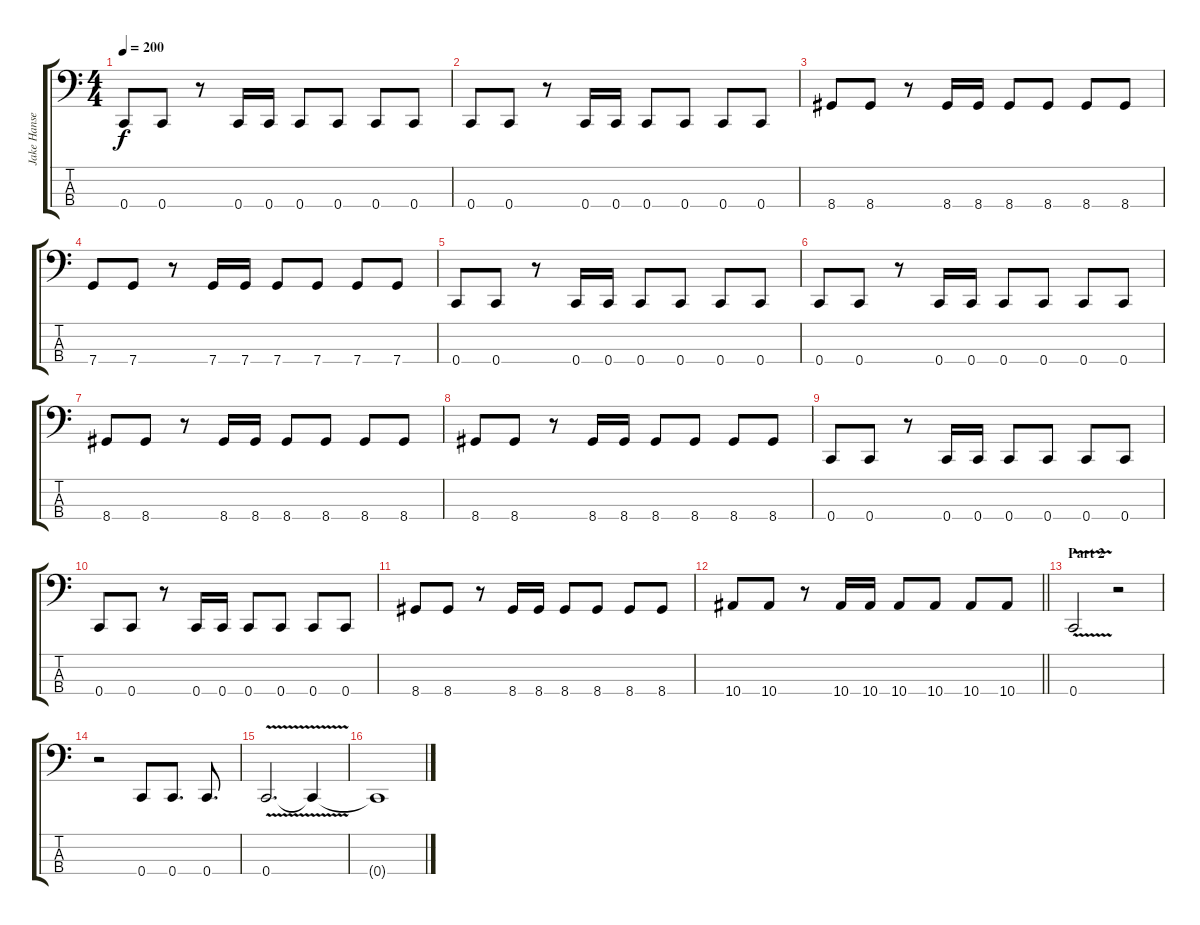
\track ("Jake Hansen" "Jake Hanse") {instrument electricbasspick}
\staff {score tabs}
\tuning (F2 C2 G1 C1) {hide}
\ts (4 4)
\tempo 200
\clef f4
\ks c
0.4.8{dy f} 0.4.8 r.8 0.4.16 0.4.16 0.4.8 0.4.8 0.4.8 0.4.8 |
0.4.8 0.4.8 r.8 0.4.16 0.4.16 0.4.8 0.4.8 0.4.8 0.4.8 |
8.4.8 8.4.8 r.8 8.4.16 8.4.16 8.4.8 8.4.8 8.4.8 8.4.8 |
7.4.8 7.4.8 r.8 7.4.16 7.4.16 7.4.8 7.4.8 7.4.8 7.4.8 |
0.4.8 0.4.8 r.8 0.4.16 0.4.16 0.4.8 0.4.8 0.4.8 0.4.8 |
0.4.8 0.4.8 r.8 0.4.16 0.4.16 0.4.8 0.4.8 0.4.8 0.4.8 |
8.4.8 8.4.8 r.8 8.4.16 8.4.16 8.4.8 8.4.8 8.4.8 8.4.8 |
8.4.8 8.4.8 r.8 8.4.16 8.4.16 8.4.8 8.4.8 8.4.8 8.4.8 |
0.4.8 0.4.8 r.8 0.4.16 0.4.16 0.4.8 0.4.8 0.4.8 0.4.8 |
0.4.8 0.4.8 r.8 0.4.16 0.4.16 0.4.8 0.4.8 0.4.8 0.4.8 |
8.4.8 8.4.8 r.8 8.4.16 8.4.16 8.4.8 8.4.8 8.4.8 8.4.8 |
\barLineRight lightlight
10.4.8 10.4.8 r.8 10.4.16 10.4.16 10.4.8 10.4.8 10.4.8 10.4.8 |
\section ("" "Part 2")
0.4{v}.2 r.2 |
r.2 0.4.8 0.4.8{d} 0.4.8{d} |
0.4{v}.2{d} 0.4{t}.4 |
0.4{t}.1
